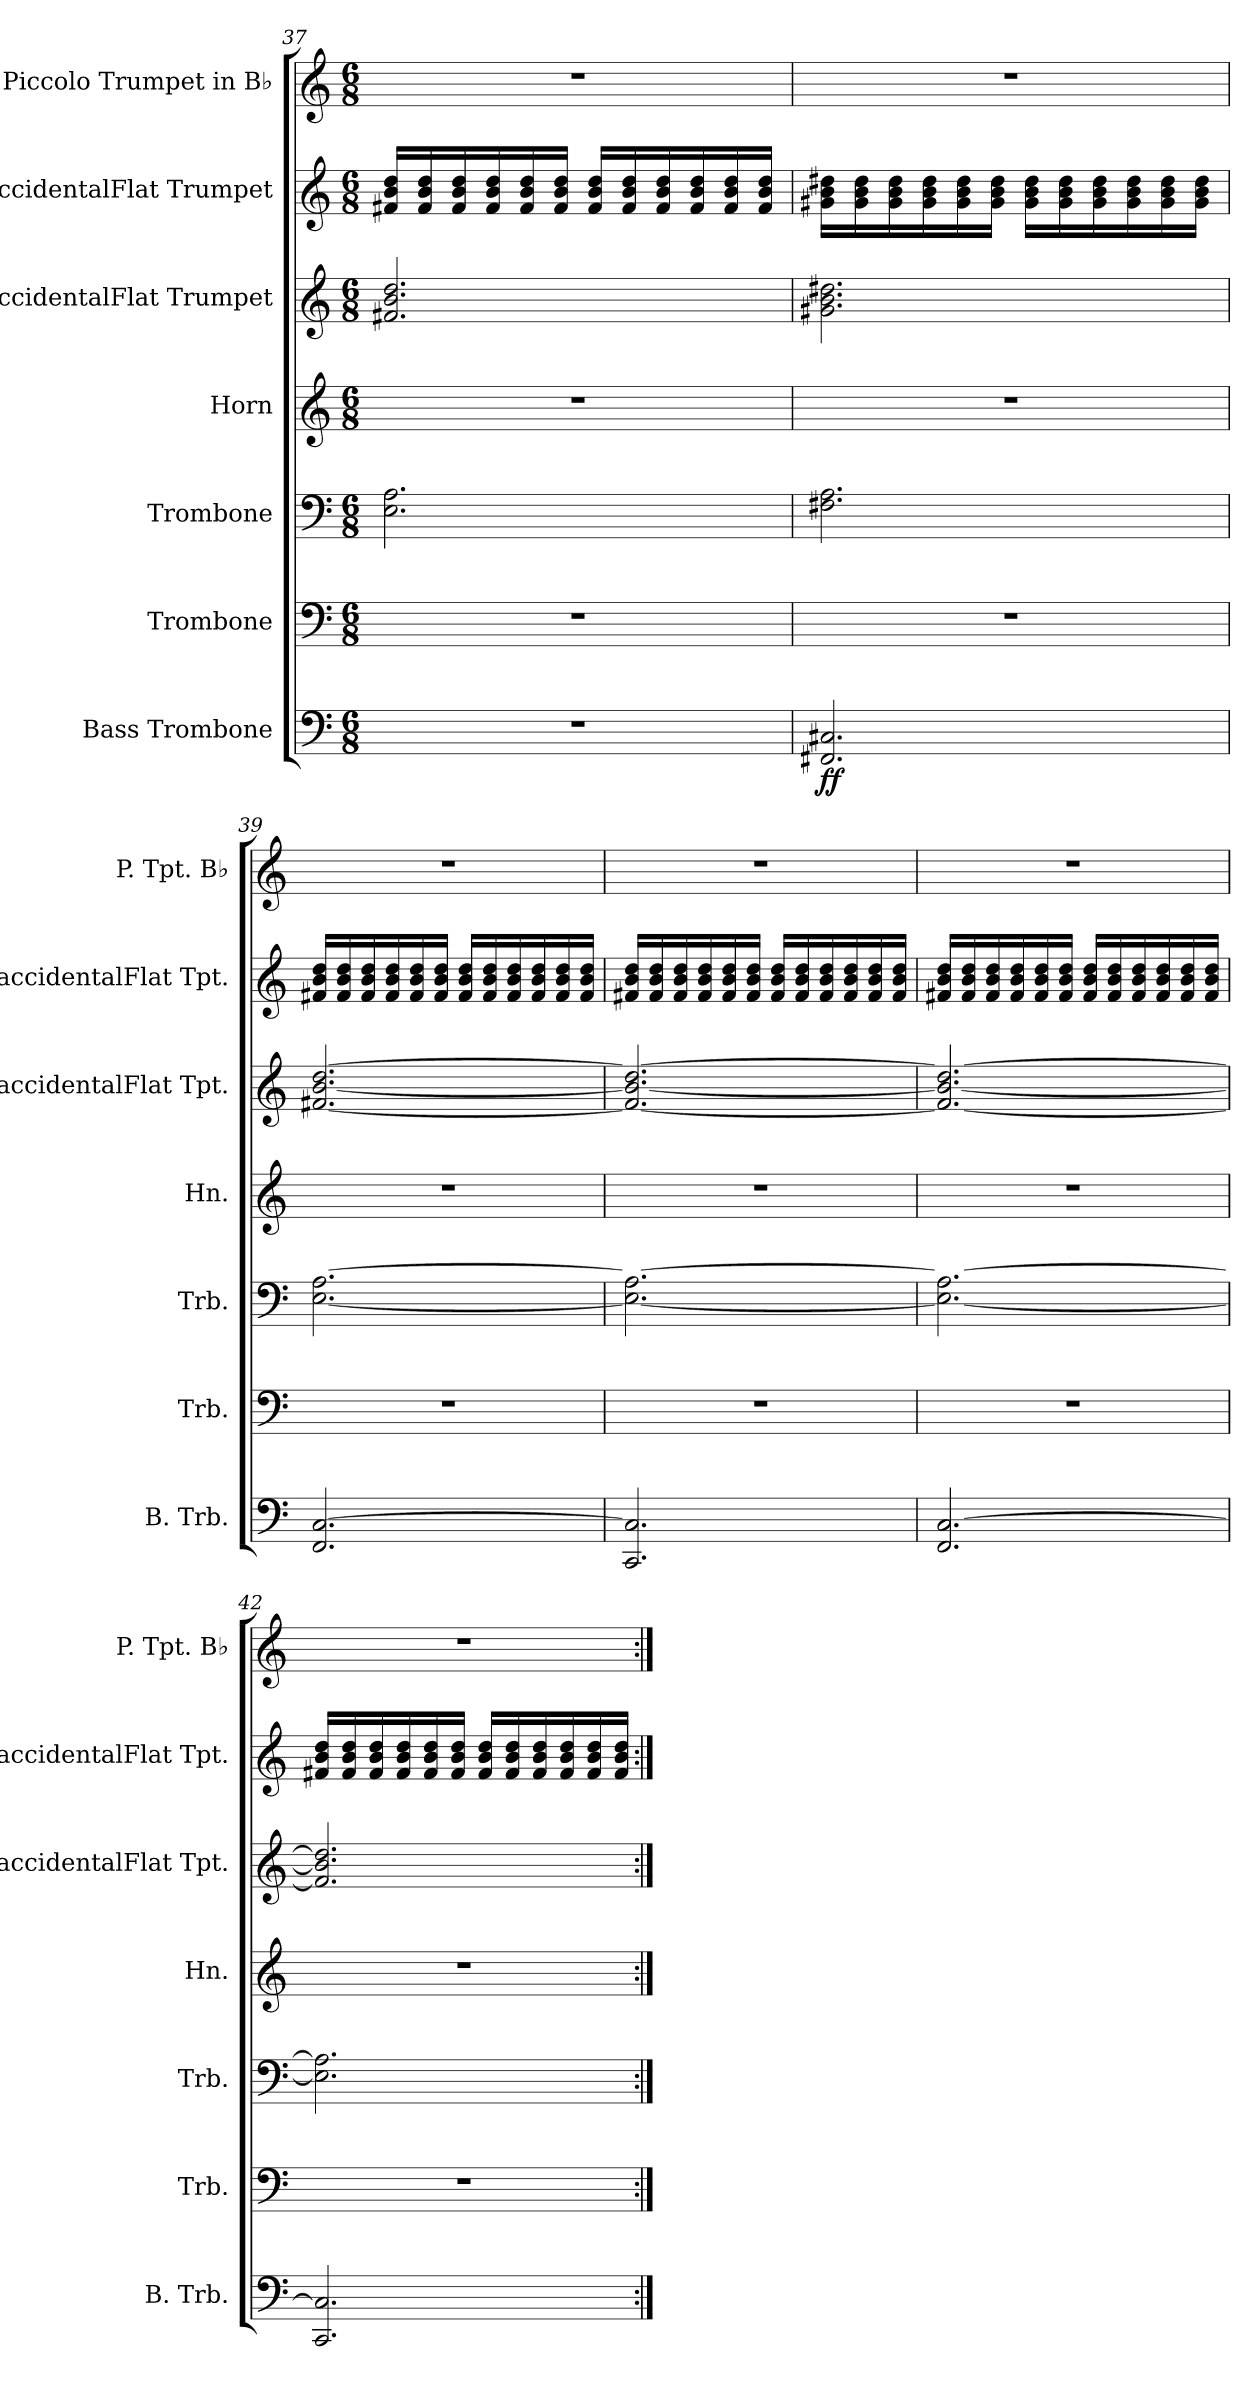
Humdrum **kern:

**kern	**dynam	**kern	**kern	**kern	**kern	**kern	**kern
*part7	*part7	*part6	*part5	*part4	*part3	*part2	*part1
*staff7	*staff7	*staff6	*staff5	*staff4	*staff3	*staff2	*staff1
*I"Bass Trombone	*	*I"Trombone	*I"Trombone	*I"Horn	*I"BaccidentalFlat Trumpet	*I"BaccidentalFlat Trumpet	*I"Piccolo Trumpet in B♭
*I'B. Trb.	*	*I'Trb.	*I'Trb.	*I'Hn.	*I'BaccidentalFlat Tpt.	*I'BaccidentalFlat Tpt.	*I'P. Tpt. B♭
*clefF4	*	*clefF4	*clefF4	*clefG2	*clefG2	*clefG2	*clefG2
*	*	*	*	*ITrd4c7	*ITrd1c2	*ITrd1c2	*ITrd-6c-10
*k[]	*	*k[]	*k[]	*k[b-]	*k[b-e-]	*k[b-e-]	*k[b-e-]
*M6/8	*	*M6/8	*M6/8	*M6/8	*M6/8	*M6/8	*M6/8
=37	=37	=37	=37	=37	=37	=37	=37
2.r	.	2.r	2.E\ 2.A\	2.r	2.en/ 2.a/ 2.cc/	16en/ 16a/ 16cc/LL	2.r
.	.	.	.	.	.	16e/ 16a/ 16cc/	.
.	.	.	.	.	.	16e/ 16a/ 16cc/	.
.	.	.	.	.	.	16e/ 16a/ 16cc/	.
.	.	.	.	.	.	16e/ 16a/ 16cc/	.
.	.	.	.	.	.	16e/ 16a/ 16cc/JJ	.
.	.	.	.	.	.	16e/ 16a/ 16cc/LL	.
.	.	.	.	.	.	16e/ 16a/ 16cc/	.
.	.	.	.	.	.	16e/ 16a/ 16cc/	.
.	.	.	.	.	.	16e/ 16a/ 16cc/	.
.	.	.	.	.	.	16e/ 16a/ 16cc/	.
.	.	.	.	.	.	16e/ 16a/ 16cc/JJ	.
!!LO:PB:g=z
=38	=38	=38	=38	=38	=38	=38	=38
!	!LO:DY:b	!	!	!	!	!	!
2.FF#X/ 2.C#X/	ff	2.r	2.F#X\ 2.A\	2.r	2.f#X\ 2.a\ 2.cc#X\	16f#X\ 16a\ 16cc#X\LL	2.r
.	.	.	.	.	.	16f#\ 16a\ 16cc#\	.
.	.	.	.	.	.	16f#\ 16a\ 16cc#\	.
.	.	.	.	.	.	16f#\ 16a\ 16cc#\	.
.	.	.	.	.	.	16f#\ 16a\ 16cc#\	.
.	.	.	.	.	.	16f#\ 16a\ 16cc#\JJ	.
.	.	.	.	.	.	16f#\ 16a\ 16cc#\LL	.
.	.	.	.	.	.	16f#\ 16a\ 16cc#\	.
.	.	.	.	.	.	16f#\ 16a\ 16cc#\	.
.	.	.	.	.	.	16f#\ 16a\ 16cc#\	.
.	.	.	.	.	.	16f#\ 16a\ 16cc#\	.
.	.	.	.	.	.	16f#\ 16a\ 16cc#\JJ	.
=39	=39	=39	=39	=39	=39	=39	=39
2.FF/ [2.C/	.	2.r	[2.E\ [2.A\	2.r	[2.en/ [2.a/ [2.cc/	16en/ 16a/ 16cc/LL	2.r
.	.	.	.	.	.	16e/ 16a/ 16cc/	.
.	.	.	.	.	.	16e/ 16a/ 16cc/	.
.	.	.	.	.	.	16e/ 16a/ 16cc/	.
.	.	.	.	.	.	16e/ 16a/ 16cc/	.
.	.	.	.	.	.	16e/ 16a/ 16cc/JJ	.
.	.	.	.	.	.	16e/ 16a/ 16cc/LL	.
.	.	.	.	.	.	16e/ 16a/ 16cc/	.
.	.	.	.	.	.	16e/ 16a/ 16cc/	.
.	.	.	.	.	.	16e/ 16a/ 16cc/	.
.	.	.	.	.	.	16e/ 16a/ 16cc/	.
.	.	.	.	.	.	16e/ 16a/ 16cc/JJ	.
=40	=40	=40	=40	=40	=40	=40	=40
2.CC/ 2.C/]	.	2.r	2.E\_ 2.A\_	2.r	2.e/_ 2.a/_ 2.cc/_	16en/ 16a/ 16cc/LL	2.r
.	.	.	.	.	.	16e/ 16a/ 16cc/	.
.	.	.	.	.	.	16e/ 16a/ 16cc/	.
.	.	.	.	.	.	16e/ 16a/ 16cc/	.
.	.	.	.	.	.	16e/ 16a/ 16cc/	.
.	.	.	.	.	.	16e/ 16a/ 16cc/JJ	.
.	.	.	.	.	.	16e/ 16a/ 16cc/LL	.
.	.	.	.	.	.	16e/ 16a/ 16cc/	.
.	.	.	.	.	.	16e/ 16a/ 16cc/	.
.	.	.	.	.	.	16e/ 16a/ 16cc/	.
.	.	.	.	.	.	16e/ 16a/ 16cc/	.
.	.	.	.	.	.	16e/ 16a/ 16cc/JJ	.
!!LO:LB:g=z
=41	=41	=41	=41	=41	=41	=41	=41
2.FF/ [2.C/	.	2.r	2.E\_ 2.A\_	2.r	2.e/_ 2.a/_ 2.cc/_	16en/ 16a/ 16cc/LL	2.r
.	.	.	.	.	.	16e/ 16a/ 16cc/	.
.	.	.	.	.	.	16e/ 16a/ 16cc/	.
.	.	.	.	.	.	16e/ 16a/ 16cc/	.
.	.	.	.	.	.	16e/ 16a/ 16cc/	.
.	.	.	.	.	.	16e/ 16a/ 16cc/JJ	.
.	.	.	.	.	.	16e/ 16a/ 16cc/LL	.
.	.	.	.	.	.	16e/ 16a/ 16cc/	.
.	.	.	.	.	.	16e/ 16a/ 16cc/	.
.	.	.	.	.	.	16e/ 16a/ 16cc/	.
.	.	.	.	.	.	16e/ 16a/ 16cc/	.
.	.	.	.	.	.	16e/ 16a/ 16cc/JJ	.
=42	=42	=42	=42	=42	=42	=42	=42
2.CC/ 2.C/]	.	2.r	2.E\] 2.A\]	2.r	2.e/] 2.a/] 2.cc/]	16en/ 16a/ 16cc/LL	2.r
.	.	.	.	.	.	16e/ 16a/ 16cc/	.
.	.	.	.	.	.	16e/ 16a/ 16cc/	.
.	.	.	.	.	.	16e/ 16a/ 16cc/	.
.	.	.	.	.	.	16e/ 16a/ 16cc/	.
.	.	.	.	.	.	16e/ 16a/ 16cc/JJ	.
.	.	.	.	.	.	16e/ 16a/ 16cc/LL	.
.	.	.	.	.	.	16e/ 16a/ 16cc/	.
.	.	.	.	.	.	16e/ 16a/ 16cc/	.
.	.	.	.	.	.	16e/ 16a/ 16cc/	.
.	.	.	.	.	.	16e/ 16a/ 16cc/	.
.	.	.	.	.	.	16e/ 16a/ 16cc/JJ	.
=:|!	=:|!	=:|!	=:|!	=:|!	=:|!	=:|!	=:|!
*-	*-	*-	*-	*-	*-	*-	*-
